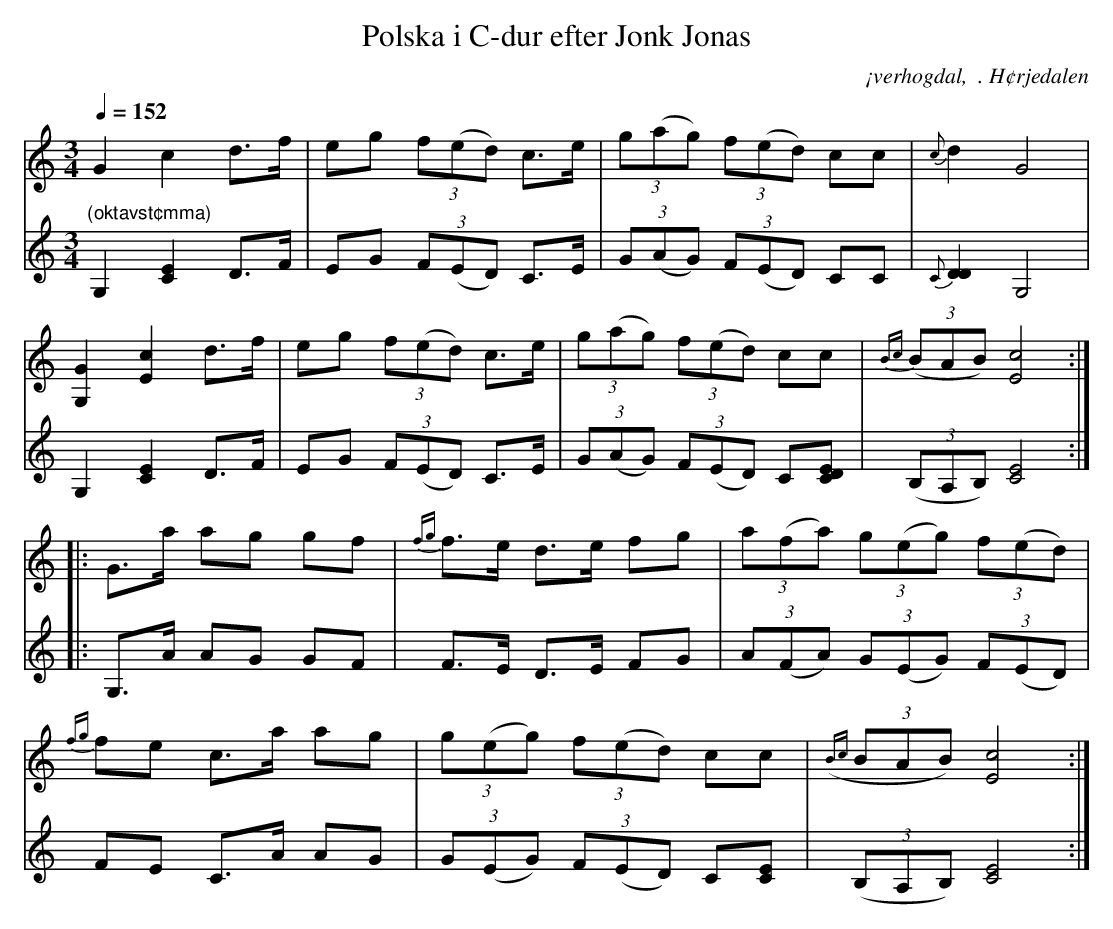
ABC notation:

X:1
T:Polska i C-dur efter Jonk Jonas
O:¡verhogdal,  . H¢rjedalen
Q:1/4=152
M:3/4
L:1/8
K:C
V:1
G2 c2 d>f|eg (3f(ed) c>e|(3g(ag) (3f(ed) cc|{c}d2G4|!
[G,2G2] [E2c2] d>f|eg (3f(ed) c>e|(3g(ag) (3f(ed) cc|{Bc}((3BAB) [E4c4]::!
G>a ag gf|{fg}f>e d>e fg|(3a(fa) (3g(eg) (3f(ed)|!
{fg}fe c>a ag|(3g(eg) (3f(ed) cc|({Bc}(3BAB) [E4c4]:|]
V:2
"(oktavst¢mma)"G,2 [C2E2] D>F|EG (3F(ED) C>E|(3G(AG) (3F(ED) CC|{C}[D2D2]G,4|!
G,2 [C2E2] D>F|EG (3F(ED) C>E|(3G(AG) (3F(ED) C[CED]|((3B,A,B,) [C4E4]::!
G,>A AG GF|F>E D>E FG|(3A(FA) (3G(EG) (3F(ED)|!
FE C>A AG|(3G(EG) (3F(ED) C[CE]|((3B,A,B,) [C4E4]:|]
